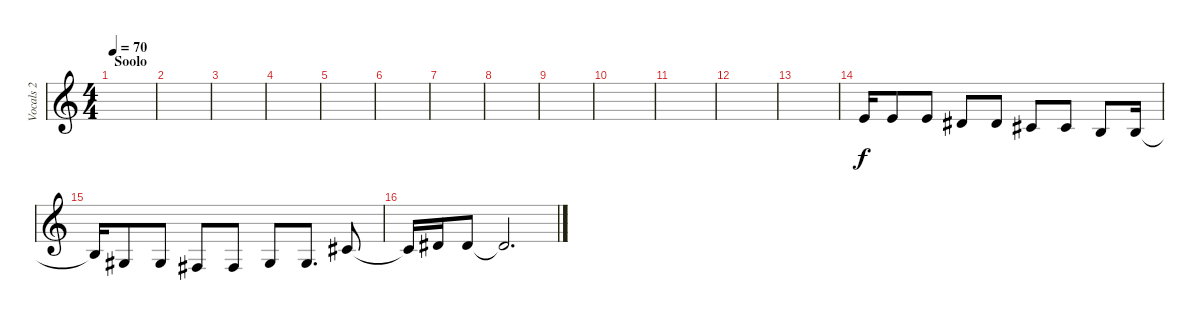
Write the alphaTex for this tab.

\track ("Vocals 2" "Vocals 2") {instrument flute}
\staff {score}
\tuning (E4 B3 G3 D3 A2 E2) {hide}
\ts (4 4)
\section ("" "Soolo")
\tempo 70
\clef g2
\ks c
|
|
|
|
|
|
|
|
|
|
|
|
|
0.1.16{instrument flute} 0.1.8 0.1.8 4.2.8 4.2.8 2.2.8 2.2.8 0.2.8 0.2.16 |
0.2{t}.16 1.3.8 1.3.8 4.4.8 4.4.8 1.3.8 1.3.8{d} 2.2.8 |
2.2{t}.16 4.2.16 4.2.8 4.2{t}.2{d}
